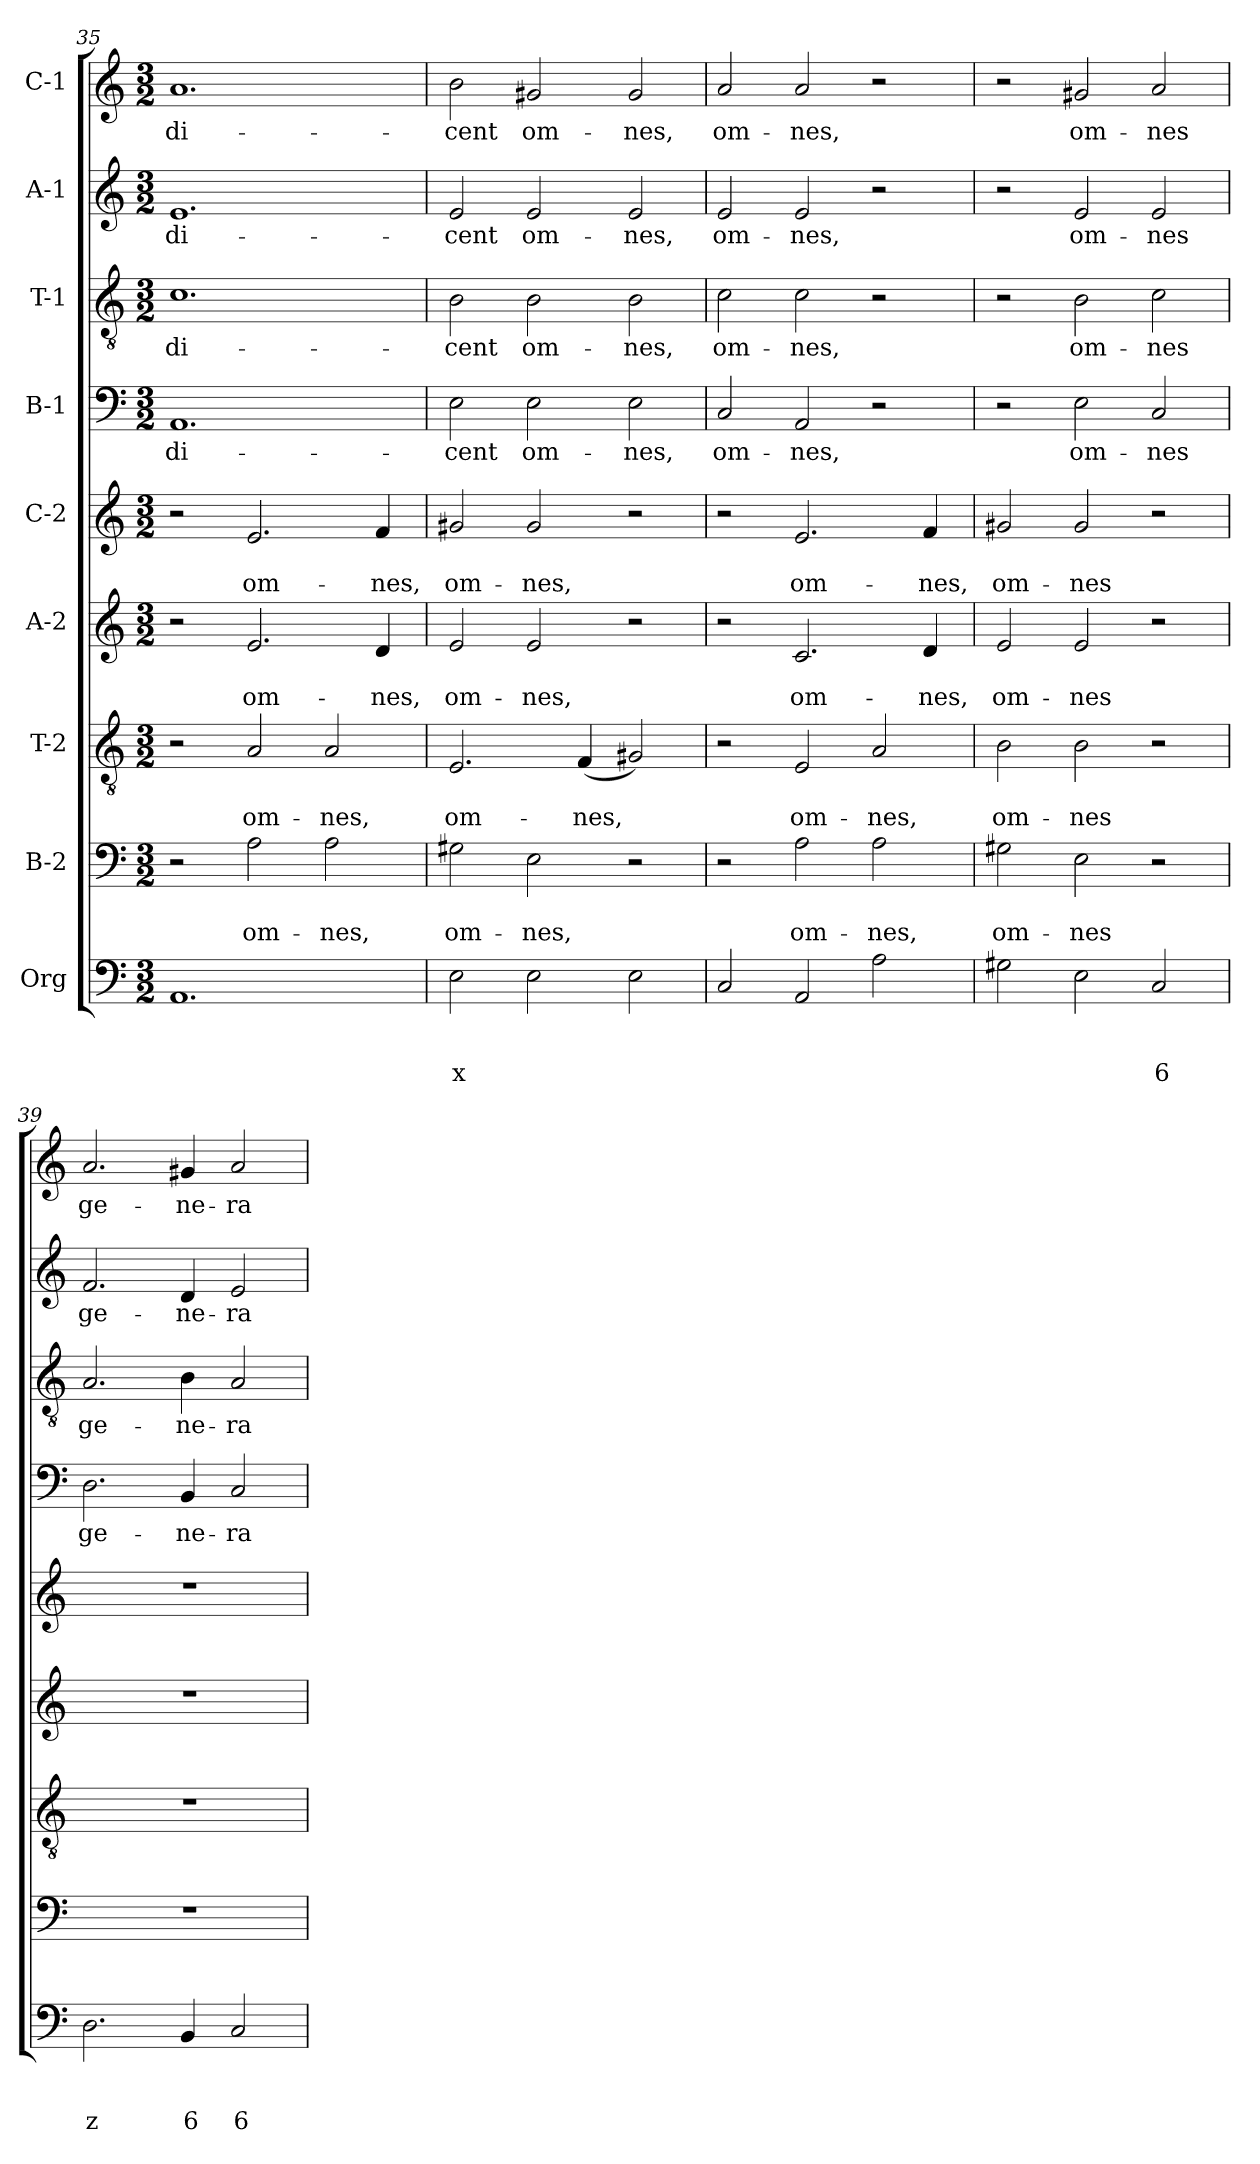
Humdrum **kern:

**kern	**text	**text	**text	**kern	**text	**text	**kern	**text	**text	**kern	**text	**text	**kern	**text	**text	**kern	**text	**kern	**text	**kern	**text	**kern	**text
*part9	*part9	*part9	*part9	*part8	*part8	*part8	*part7	*part7	*part7	*part6	*part6	*part6	*part5	*part5	*part5	*part4	*part4	*part3	*part3	*part2	*part2	*part1	*part1
*staff9	*staff9	*staff9	*staff9	*staff8	*staff8	*staff8	*staff7	*staff7	*staff7	*staff6	*staff6	*staff6	*staff5	*staff5	*staff5	*staff4	*staff4	*staff3	*staff3	*staff2	*staff2	*staff1	*staff1
*I"Org	*	*	*	*I"B-2	*	*	*I"T-2	*	*	*I"A-2	*	*	*I"C-2	*	*	*I"B-1	*	*I"T-1	*	*I"A-1	*	*I"C-1	*
*clefF4	*	*	*	*clefF4	*	*	*clefGv2	*	*	*clefG2	*	*	*clefG2	*	*	*clefF4	*	*clefGv2	*	*clefG2	*	*clefG2	*
*k[]	*	*	*	*k[]	*	*	*k[]	*	*	*k[]	*	*	*k[]	*	*	*k[]	*	*k[]	*	*k[]	*	*k[]	*
*C:	*	*	*	*C:	*	*	*C:	*	*	*C:	*	*	*C:	*	*	*C:	*	*C:	*	*C:	*	*C:	*
*M3/2	*	*	*	*M3/2	*	*	*M3/2	*	*	*M3/2	*	*	*M3/2	*	*	*M3/2	*	*M3/2	*	*M3/2	*	*M3/2	*
=35	=35	=35	=35	=35	=35	=35	=35	=35	=35	=35	=35	=35	=35	=35	=35	=35	=35	=35	=35	=35	=35	=35	=35
!	!	!	!	!	!	!	!	!	!	!	!	!	!	!	!	!	!LO:LY:b	!	!LO:LY:b	!	!LO:LY:b	!	!LO:LY:b
1.AA	.	.	.	2r	.	.	2r	.	.	2r	.	.	2r	.	.	1.AA	di-	1.c	di-	1.e	di-	1.a	di-
!	!	!	!	!	!	!LO:LY:b	!	!	!LO:LY:b	!	!	!LO:LY:b	!	!	!LO:LY:b	!	!	!	!	!	!	!	!
.	.	.	.	2A\	.	om-	2A/	.	om-	2.e/	.	om-	2.e/	.	om-	.	.	.	.	.	.	.	.
!	!	!	!	!	!	!LO:LY:b	!	!	!LO:LY:b	!	!	!	!	!	!	!	!	!	!	!	!	!	!
.	.	.	.	2A\	.	-nes,	2A/	.	-nes,	.	.	.	.	.	.	.	.	.	.	.	.	.	.
!	!	!	!	!	!	!	!	!	!	!	!	!LO:LY:b	!	!	!LO:LY:b	!	!	!	!	!	!	!	!
.	.	.	.	.	.	.	.	.	.	4d/	.	-nes,	4f/	.	-nes,	.	.	.	.	.	.	.	.
=36	=36	=36	=36	=36	=36	=36	=36	=36	=36	=36	=36	=36	=36	=36	=36	=36	=36	=36	=36	=36	=36	=36	=36
!	!	!	!LO:LY:b	!	!	!LO:LY:b	!	!	!LO:LY:b	!	!	!LO:LY:b	!	!	!LO:LY:b	!	!LO:LY:b	!	!LO:LY:b	!	!LO:LY:b	!	!LO:LY:b
2E\	.	.	x	2G#X\	.	om-	2.E/	.	om-	2e/	.	om-	2g#X/	.	om-	2E\	-cent	2B\	-cent	2e/	-cent	2b\	-cent
!	!	!	!	!	!	!LO:LY:b	!	!	!	!	!	!LO:LY:b	!	!	!LO:LY:b	!	!LO:LY:b	!	!LO:LY:b	!	!LO:LY:b	!	!LO:LY:b
2E\	.	.	.	2E\	.	-nes,	.	.	.	2e/	.	-nes,	2g#/	.	-nes,	2E\	om-	2B\	om-	2e/	om-	2g#X/	om-
!	!	!	!	!	!	!	!	!	!LO:LY:b	!	!	!	!	!	!	!	!	!	!	!	!	!	!
.	.	.	.	.	.	.	(<4F/	.	-nes,	.	.	.	.	.	.	.	.	.	.	.	.	.	.
!	!	!	!	!	!	!	!	!	!	!	!	!	!	!	!	!	!LO:LY:b	!	!LO:LY:b	!	!LO:LY:b	!	!LO:LY:b
2E\	.	.	.	2r	.	.	2G#X/)	.	.	2r	.	.	2r	.	.	2E\	-nes,	2B\	-nes,	2e/	-nes,	2g#/	-nes,
=37	=37	=37	=37	=37	=37	=37	=37	=37	=37	=37	=37	=37	=37	=37	=37	=37	=37	=37	=37	=37	=37	=37	=37
!	!	!	!	!	!	!	!	!	!	!	!	!	!	!	!	!	!LO:LY:b	!	!LO:LY:b	!	!LO:LY:b	!	!LO:LY:b
2C/	.	.	.	2r	.	.	2r	.	.	2r	.	.	2r	.	.	2C/	om-	2c\	om-	2e/	om-	2a/	om-
!	!	!	!	!	!	!LO:LY:b	!	!	!LO:LY:b	!	!	!LO:LY:b	!	!	!LO:LY:b	!	!LO:LY:b	!	!LO:LY:b	!	!LO:LY:b	!	!LO:LY:b
2AA/	.	.	.	2A\	.	om-	2E/	.	om-	2.c/	.	om-	2.e/	.	om-	2AA/	-nes,	2c\	-nes,	2e/	-nes,	2a/	-nes,
!	!	!	!	!	!	!LO:LY:b	!	!	!LO:LY:b	!	!	!	!	!	!	!	!	!	!	!	!	!	!
2A\	.	.	.	2A\	.	-nes,	2A/	.	-nes,	.	.	.	.	.	.	2r	.	2r	.	2r	.	2r	.
!	!	!	!	!	!	!	!	!	!	!	!	!LO:LY:b	!	!	!LO:LY:b	!	!	!	!	!	!	!	!
.	.	.	.	.	.	.	.	.	.	4d/	.	-nes,	4f/	.	-nes,	.	.	.	.	.	.	.	.
!!LO:PB:g=z
=38	=38	=38	=38	=38	=38	=38	=38	=38	=38	=38	=38	=38	=38	=38	=38	=38	=38	=38	=38	=38	=38	=38	=38
!	!	!	!	!	!	!LO:LY:b	!	!	!LO:LY:b	!	!	!LO:LY:b	!	!	!LO:LY:b	!	!	!	!	!	!	!	!
2G#X\	.	.	.	2G#X\	.	om-	2B\	.	om-	2e/	.	om-	2g#X/	.	om-	2r	.	2r	.	2r	.	2r	.
!	!	!	!	!	!	!LO:LY:b	!	!	!LO:LY:b	!	!	!LO:LY:b	!	!	!LO:LY:b	!	!LO:LY:b	!	!LO:LY:b	!	!LO:LY:b	!	!LO:LY:b
2E\	.	.	.	2E\	.	-nes	2B\	.	-nes	2e/	.	-nes	2g#/	.	-nes	2E\	om-	2B\	om-	2e/	om-	2g#X/	om-
!	!	!	!LO:LY:b	!	!	!	!	!	!	!	!	!	!	!	!	!	!LO:LY:b	!	!LO:LY:b	!	!LO:LY:b	!	!LO:LY:b
2C/	.	.	6	2r	.	.	2r	.	.	2r	.	.	2r	.	.	2C/	-nes	2c\	-nes	2e/	-nes	2a/	-nes
=39	=39	=39	=39	=39	=39	=39	=39	=39	=39	=39	=39	=39	=39	=39	=39	=39	=39	=39	=39	=39	=39	=39	=39
!	!	!	!LO:LY:b	!	!	!	!	!	!	!	!	!	!	!	!	!	!LO:LY:b	!	!LO:LY:b	!	!LO:LY:b	!	!LO:LY:b
2.D\	.	.	z	1.r	.	.	1.r	.	.	1.r	.	.	1.r	.	.	2.D\	ge-	2.A/	ge-	2.f/	ge-	2.a/	ge-
!	!	!	!LO:LY:b	!	!	!	!	!	!	!	!	!	!	!	!	!	!LO:LY:b	!	!LO:LY:b	!	!LO:LY:b	!	!LO:LY:b
4BB/	.	.	6	.	.	.	.	.	.	.	.	.	.	.	.	4BB/	-ne-	4B\	-ne-	4d/	-ne-	4g#X/	-ne-
!	!	!	!LO:LY:b	!	!	!	!	!	!	!	!	!	!	!	!	!	!LO:LY:b	!	!LO:LY:b	!	!LO:LY:b	!	!LO:LY:b
2C/	.	.	6	.	.	.	.	.	.	.	.	.	.	.	.	2C/	-ra-	2A/	-ra-	2e/	-ra-	2a/	-ra-
=	=	=	=	=	=	=	=	=	=	=	=	=	=	=	=	=	=	=	=	=	=	=	=
*-	*-	*-	*-	*-	*-	*-	*-	*-	*-	*-	*-	*-	*-	*-	*-	*-	*-	*-	*-	*-	*-	*-	*-
